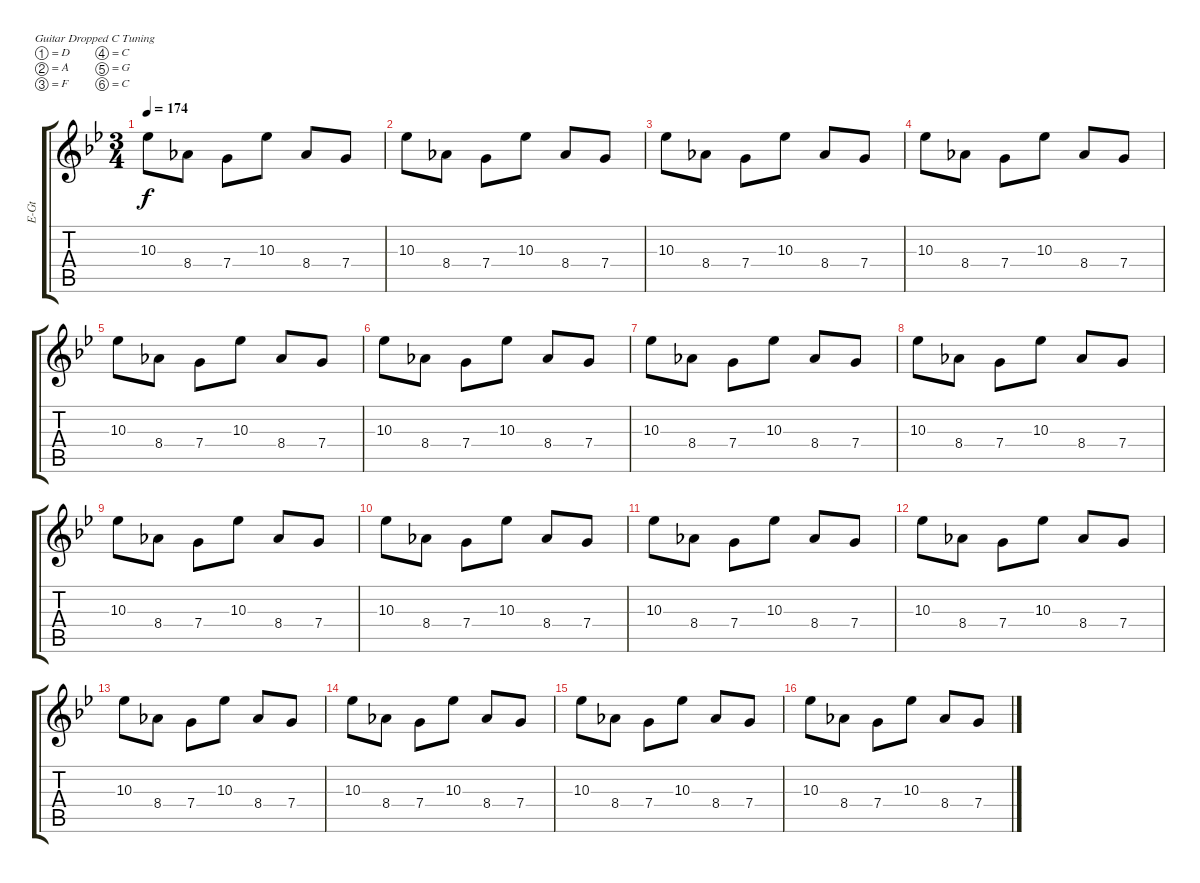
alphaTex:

\bracketExtendMode groupsimilarinstruments
\track ("Additional Guitar" "E-Gt") {instrument distortionguitar}
\staff {score tabs}
\tuning (D4 A3 F3 C3 G2 C2)
\ts (3 4)
\tempo 174
\clef g2
\ks bb
10.3{acc forcenatural}.8{dy f beam Down} 8.4{acc b}.8{beam Down} 7.4{acc forcenatural}.8{beam Down} 10.3{acc forcenatural}.8{beam Down} 8.4{acc b}.8{beam Up} 7.4{acc forcenatural}.8{beam Up} |
10.3{acc forcenatural}.8{beam Down} 8.4{acc b}.8{beam Down} 7.4{acc forcenatural}.8{beam Down} 10.3{acc forcenatural}.8{beam Down} 8.4{acc b}.8{beam Up} 7.4{acc forcenatural}.8{beam Up} |
10.3{acc forcenatural}.8{beam Down} 8.4{acc b}.8{beam Down} 7.4{acc forcenatural}.8{beam Down} 10.3{acc forcenatural}.8{beam Down} 8.4{acc b}.8{beam Up} 7.4{acc forcenatural}.8{beam Up} |
10.3{acc forcenatural}.8{beam Down} 8.4{acc b}.8{beam Down} 7.4{acc forcenatural}.8{beam Down} 10.3{acc forcenatural}.8{beam Down} 8.4{acc b}.8{beam Up} 7.4{acc forcenatural}.8{beam Up} |
10.3{acc forcenatural}.8{beam Down} 8.4{acc b}.8{beam Down} 7.4{acc forcenatural}.8{beam Down} 10.3{acc forcenatural}.8{beam Down} 8.4{acc b}.8{beam Up} 7.4{acc forcenatural}.8{beam Up} |
10.3{acc forcenatural}.8{beam Down} 8.4{acc b}.8{beam Down} 7.4{acc forcenatural}.8{beam Down} 10.3{acc forcenatural}.8{beam Down} 8.4{acc b}.8{beam Up} 7.4{acc forcenatural}.8{beam Up} |
10.3{acc forcenatural}.8{beam Down} 8.4{acc b}.8{beam Down} 7.4{acc forcenatural}.8{beam Down} 10.3{acc forcenatural}.8{beam Down} 8.4{acc b}.8{beam Up} 7.4{acc forcenatural}.8{beam Up} |
10.3{acc forcenatural}.8{beam Down} 8.4{acc b}.8{beam Down} 7.4{acc forcenatural}.8{beam Down} 10.3{acc forcenatural}.8{beam Down} 8.4{acc b}.8{beam Up} 7.4{acc forcenatural}.8{beam Up} |
10.3{acc forcenatural}.8{beam Down} 8.4{acc b}.8{beam Down} 7.4{acc forcenatural}.8{beam Down} 10.3{acc forcenatural}.8{beam Down} 8.4{acc b}.8{beam Up} 7.4{acc forcenatural}.8{beam Up} |
10.3{acc forcenatural}.8{beam Down} 8.4{acc b}.8{beam Down} 7.4{acc forcenatural}.8{beam Down} 10.3{acc forcenatural}.8{beam Down} 8.4{acc b}.8{beam Up} 7.4{acc forcenatural}.8{beam Up} |
10.3{acc forcenatural}.8{beam Down} 8.4{acc b}.8{beam Down} 7.4{acc forcenatural}.8{beam Down} 10.3{acc forcenatural}.8{beam Down} 8.4{acc b}.8{beam Up} 7.4{acc forcenatural}.8{beam Up} |
10.3{acc forcenatural}.8{beam Down} 8.4{acc b}.8{beam Down} 7.4{acc forcenatural}.8{beam Down} 10.3{acc forcenatural}.8{beam Down} 8.4{acc b}.8{beam Up} 7.4{acc forcenatural}.8{beam Up} |
10.3{acc forcenatural}.8{beam Down} 8.4{acc b}.8{beam Down} 7.4{acc forcenatural}.8{beam Down} 10.3{acc forcenatural}.8{beam Down} 8.4{acc b}.8{beam Up} 7.4{acc forcenatural}.8{beam Up} |
10.3{acc forcenatural}.8{beam Down} 8.4{acc b}.8{beam Down} 7.4{acc forcenatural}.8{beam Down} 10.3{acc forcenatural}.8{beam Down} 8.4{acc b}.8{beam Up} 7.4{acc forcenatural}.8{beam Up} |
10.3{acc forcenatural}.8{beam Down} 8.4{acc b}.8{beam Down} 7.4{acc forcenatural}.8{beam Down} 10.3{acc forcenatural}.8{beam Down} 8.4{acc b}.8{beam Up} 7.4{acc forcenatural}.8{beam Up} |
10.3{acc forcenatural}.8{beam Down} 8.4{acc b}.8{beam Down} 7.4{acc forcenatural}.8{beam Down} 10.3{acc forcenatural}.8{beam Down} 8.4{acc b}.8{beam Up} 7.4{acc forcenatural}.8{beam Up}
